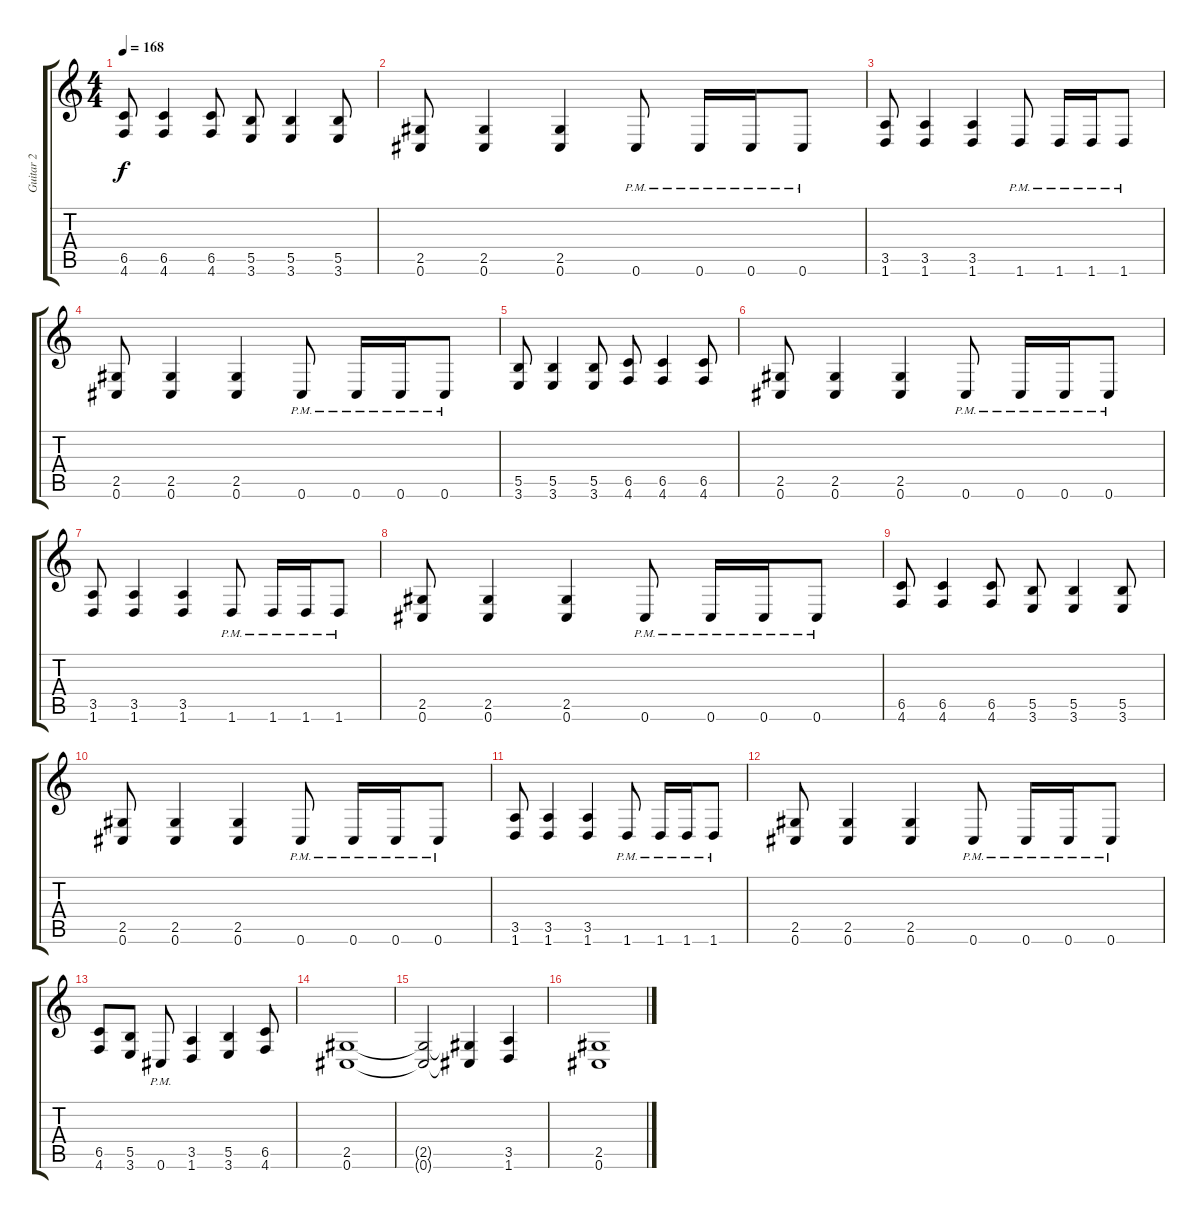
\track ("Guitar 2" "Guitar 2") {instrument distortionguitar}
\staff {score tabs}
\tuning (Db4 Ab3 E3 B2 Gb2 Db2) {hide}
\ts (4 4)
\tempo 168
\clef g2
\ks c
(6.5 4.6).8{dy f} (6.5 4.6).4 (6.5 4.6).8 (5.5 3.6).8 (5.5 3.6).4 (5.5 3.6).8 |
(2.5 0.6).8 (2.5 0.6).4 (2.5 0.6).4 0.6{pm}.8 0.6{pm}.16 0.6{pm}.16 0.6{pm}.8 |
(3.5 1.6).8 (3.5 1.6).4 (3.5 1.6).4 1.6{pm}.8 1.6{pm}.16 1.6{pm}.16 1.6{pm}.8 |
(2.5 0.6).8 (2.5 0.6).4 (2.5 0.6).4 0.6{pm}.8 0.6{pm}.16 0.6{pm}.16 0.6{pm}.8 |
(5.5 3.6).8 (5.5 3.6).4 (5.5 3.6).8 (6.5 4.6).8 (6.5 4.6).4 (6.5 4.6).8 |
(2.5 0.6).8 (2.5 0.6).4 (2.5 0.6).4 0.6{pm}.8 0.6{pm}.16 0.6{pm}.16 0.6{pm}.8 |
(3.5 1.6).8 (3.5 1.6).4 (3.5 1.6).4 1.6{pm}.8 1.6{pm}.16 1.6{pm}.16 1.6{pm}.8 |
(2.5 0.6).8 (2.5 0.6).4 (2.5 0.6).4 0.6{pm}.8 0.6{pm}.16 0.6{pm}.16 0.6{pm}.8 |
(6.5 4.6).8 (6.5 4.6).4 (6.5 4.6).8 (5.5 3.6).8 (5.5 3.6).4 (5.5 3.6).8 |
(2.5 0.6).8 (2.5 0.6).4 (2.5 0.6).4 0.6{pm}.8 0.6{pm}.16 0.6{pm}.16 0.6{pm}.8 |
(3.5 1.6).8 (3.5 1.6).4 (3.5 1.6).4 1.6{pm}.8 1.6{pm}.16 1.6{pm}.16 1.6{pm}.8 |
(2.5 0.6).8 (2.5 0.6).4 (2.5 0.6).4 0.6{pm}.8 0.6{pm}.16 0.6{pm}.16 0.6{pm}.8 |
(6.5 4.6).8 (5.5 3.6).8 0.6{pm}.8 (3.5 1.6).4 (5.5 3.6).4 (6.5 4.6).8 |
(2.5 0.6).1 |
(2.5{t} 0.6{t}).2 (2.5{t} 0.6{t}).4 (3.5 1.6).4 |
(2.5 0.6).1
